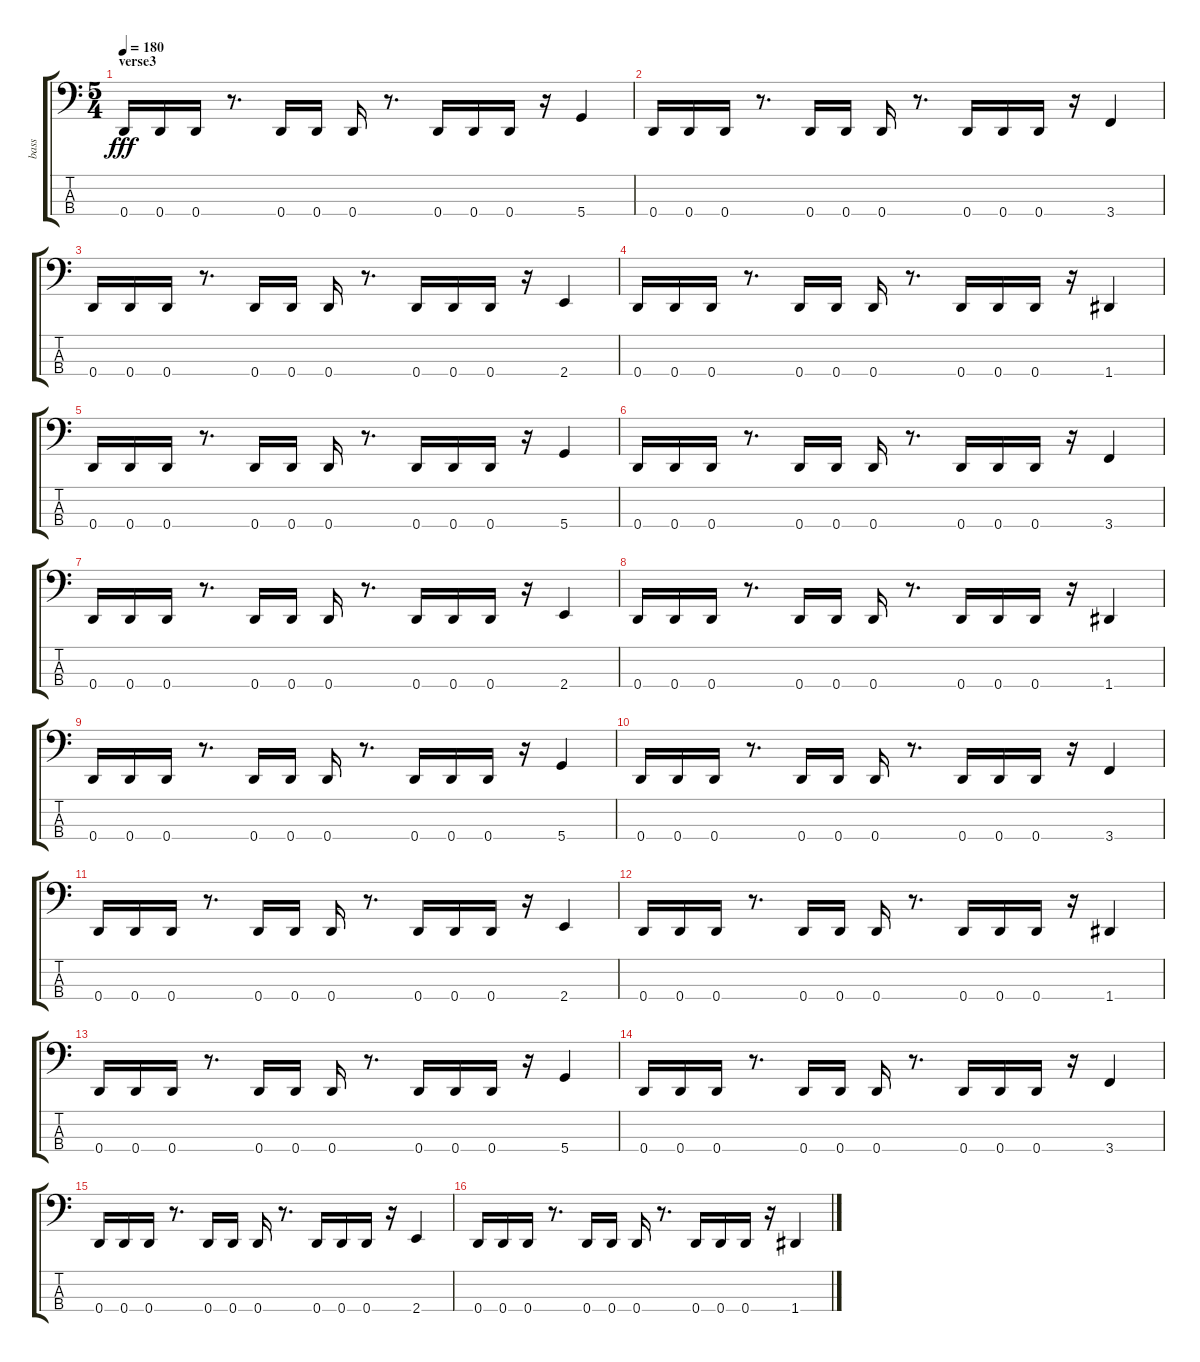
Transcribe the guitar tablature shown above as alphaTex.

\track ("bass" "bass") {instrument electricbassfinger}
\staff {score tabs}
\tuning (G2 D2 A1 D1) {hide}
\ts (5 4)
\section ("" "verse3")
\tempo 180
\clef f4
\ks c
0.4.16{dy fff} 0.4.16 0.4.16 r.8{d} 0.4.16 0.4.16 0.4.16 r.8{d} 0.4.16 0.4.16 0.4.16 r.16 5.4.4 |
0.4.16 0.4.16 0.4.16 r.8{d} 0.4.16 0.4.16 0.4.16 r.8{d} 0.4.16 0.4.16 0.4.16 r.16 3.4.4 |
0.4.16 0.4.16 0.4.16 r.8{d} 0.4.16 0.4.16 0.4.16 r.8{d} 0.4.16 0.4.16 0.4.16 r.16 2.4.4 |
0.4.16 0.4.16 0.4.16 r.8{d} 0.4.16 0.4.16 0.4.16 r.8{d} 0.4.16 0.4.16 0.4.16 r.16 1.4.4 |
0.4.16 0.4.16 0.4.16 r.8{d} 0.4.16 0.4.16 0.4.16 r.8{d} 0.4.16 0.4.16 0.4.16 r.16 5.4.4 |
0.4.16 0.4.16 0.4.16 r.8{d} 0.4.16 0.4.16 0.4.16 r.8{d} 0.4.16 0.4.16 0.4.16 r.16 3.4.4 |
0.4.16 0.4.16 0.4.16 r.8{d} 0.4.16 0.4.16 0.4.16 r.8{d} 0.4.16 0.4.16 0.4.16 r.16 2.4.4 |
0.4.16 0.4.16 0.4.16 r.8{d} 0.4.16 0.4.16 0.4.16 r.8{d} 0.4.16 0.4.16 0.4.16 r.16 1.4.4 |
0.4.16 0.4.16 0.4.16 r.8{d} 0.4.16 0.4.16 0.4.16 r.8{d} 0.4.16 0.4.16 0.4.16 r.16 5.4.4 |
0.4.16 0.4.16 0.4.16 r.8{d} 0.4.16 0.4.16 0.4.16 r.8{d} 0.4.16 0.4.16 0.4.16 r.16 3.4.4 |
0.4.16 0.4.16 0.4.16 r.8{d} 0.4.16 0.4.16 0.4.16 r.8{d} 0.4.16 0.4.16 0.4.16 r.16 2.4.4 |
0.4.16 0.4.16 0.4.16 r.8{d} 0.4.16 0.4.16 0.4.16 r.8{d} 0.4.16 0.4.16 0.4.16 r.16 1.4.4 |
0.4.16 0.4.16 0.4.16 r.8{d} 0.4.16 0.4.16 0.4.16 r.8{d} 0.4.16 0.4.16 0.4.16 r.16 5.4.4 |
0.4.16 0.4.16 0.4.16 r.8{d} 0.4.16 0.4.16 0.4.16 r.8{d} 0.4.16 0.4.16 0.4.16 r.16 3.4.4 |
0.4.16 0.4.16 0.4.16 r.8{d} 0.4.16 0.4.16 0.4.16 r.8{d} 0.4.16 0.4.16 0.4.16 r.16 2.4.4 |
0.4.16 0.4.16 0.4.16 r.8{d} 0.4.16 0.4.16 0.4.16 r.8{d} 0.4.16 0.4.16 0.4.16 r.16 1.4.4
